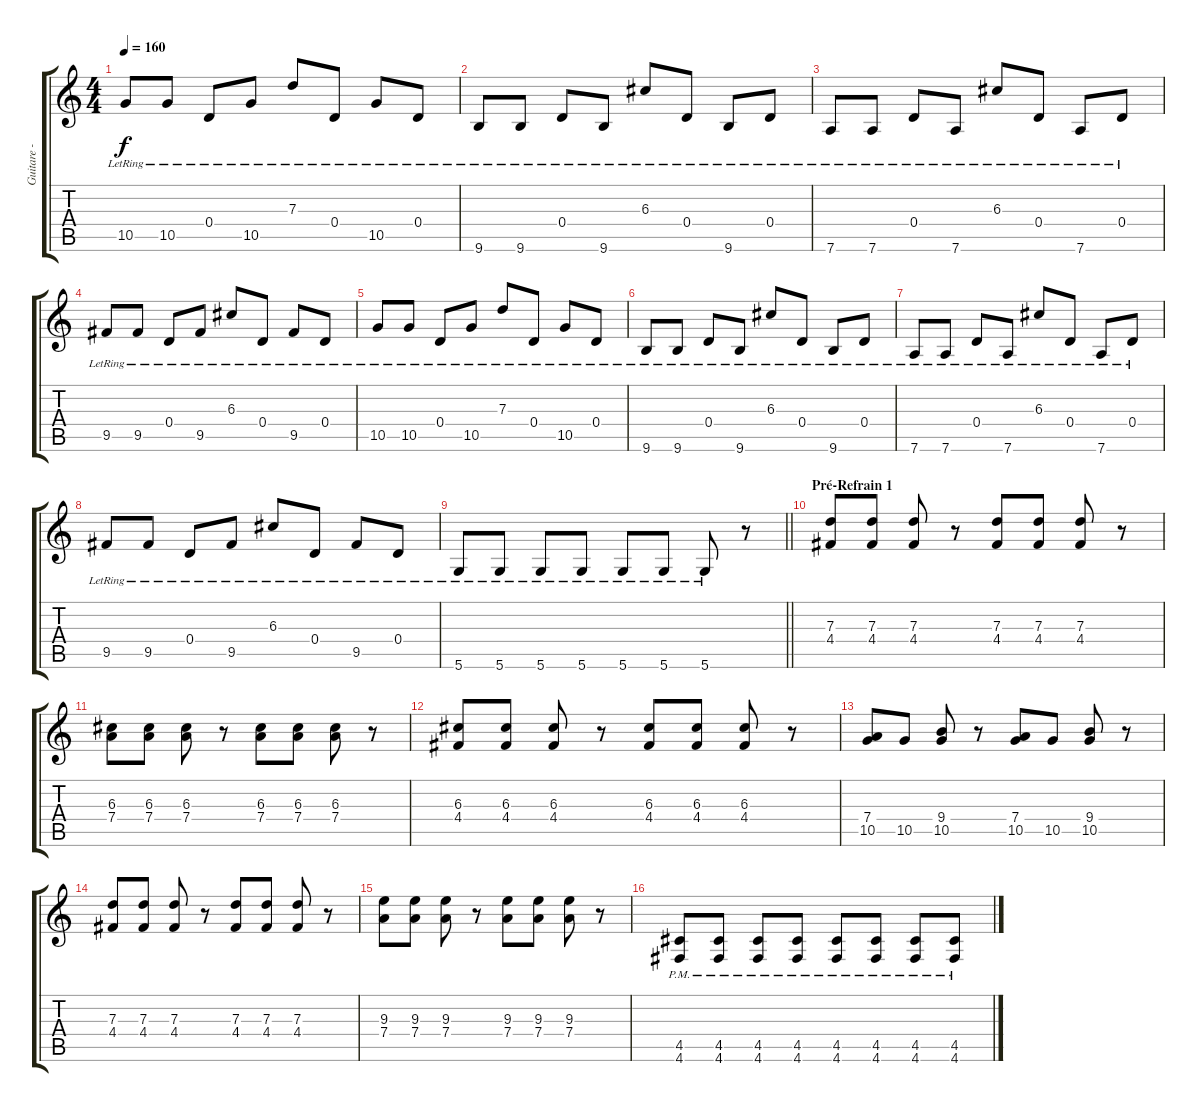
\track ("Guitare - Jussi" "Guitare - ") {instrument overdrivenguitar}
\staff {score tabs}
\tuning (E4 B3 G3 D3 A2 D2) {hide}
\ts (4 4)
\tempo 160
\clef g2
\ks c
10.5{lr}.8{dy f} 10.5{lr}.8 0.4{lr}.8 10.5{lr}.8 7.3{lr}.8 0.4{lr}.8 10.5{lr}.8 0.4{lr}.8 |
9.6{lr}.8{instrument electricguitarjazz} 9.6{lr}.8 0.4{lr}.8 9.6{lr}.8 6.3{lr}.8 0.4{lr}.8 9.6{lr}.8 0.4{lr}.8 |
7.6{lr}.8 7.6{lr}.8 0.4{lr}.8 7.6{lr}.8 6.3{lr}.8 0.4{lr}.8 7.6{lr}.8 0.4{lr}.8 |
9.5{lr}.8 9.5{lr}.8 0.4{lr}.8 9.5{lr}.8 6.3{lr}.8 0.4{lr}.8 9.5{lr}.8 0.4{lr}.8 |
10.5{lr}.8 10.5{lr}.8 0.4{lr}.8 10.5{lr}.8 7.3{lr}.8 0.4{lr}.8 10.5{lr}.8 0.4{lr}.8 |
9.6{lr}.8{instrument electricguitarjazz} 9.6{lr}.8 0.4{lr}.8 9.6{lr}.8 6.3{lr}.8 0.4{lr}.8 9.6{lr}.8 0.4{lr}.8 |
7.6{lr}.8 7.6{lr}.8 0.4{lr}.8 7.6{lr}.8 6.3{lr}.8 0.4{lr}.8 7.6{lr}.8 0.4{lr}.8 |
9.5{lr}.8 9.5{lr}.8 0.4{lr}.8 9.5{lr}.8 6.3{lr}.8 0.4{lr}.8 9.5{lr}.8 0.4{lr}.8 |
\barLineRight lightlight
5.6{lr}.8 5.6{lr}.8 5.6{lr}.8 5.6{lr}.8 5.6{lr}.8 5.6{lr}.8 5.6{lr}.8 r.8 |
\section ("" "Pré-Refrain 1")
(7.3 4.4).8{instrument overdrivenguitar} (7.3 4.4).8 (7.3 4.4).8 r.8 (7.3 4.4).8 (7.3 4.4).8 (7.3 4.4).8 r.8 |
(6.3 7.4).8 (6.3 7.4).8 (6.3 7.4).8 r.8 (6.3 7.4).8 (6.3 7.4).8 (6.3 7.4).8 r.8 |
(6.3 4.4).8 (6.3 4.4).8 (6.3 4.4).8 r.8 (6.3 4.4).8 (6.3 4.4).8 (6.3 4.4).8 r.8 |
(7.4 10.5).8 10.5.8 (9.4 10.5).8 r.8 (7.4 10.5).8 10.5.8 (9.4 10.5).8 r.8 |
(7.3 4.4).8{instrument overdrivenguitar} (7.3 4.4).8 (7.3 4.4).8 r.8 (7.3 4.4).8 (7.3 4.4).8 (7.3 4.4).8 r.8 |
(9.3 7.4).8 (9.3 7.4).8 (9.3 7.4).8 r.8 (9.3 7.4).8 (9.3 7.4).8 (9.3 7.4).8 r.8 |
(4.5{pm} 4.6{pm}).8 (4.5{pm} 4.6{pm}).8 (4.5{pm} 4.6{pm}).8 (4.5{pm} 4.6{pm}).8 (4.5{pm} 4.6{pm}).8 (4.5{pm} 4.6{pm}).8 (4.5{pm} 4.6{pm}).8 (4.5{pm} 4.6{pm}).8
